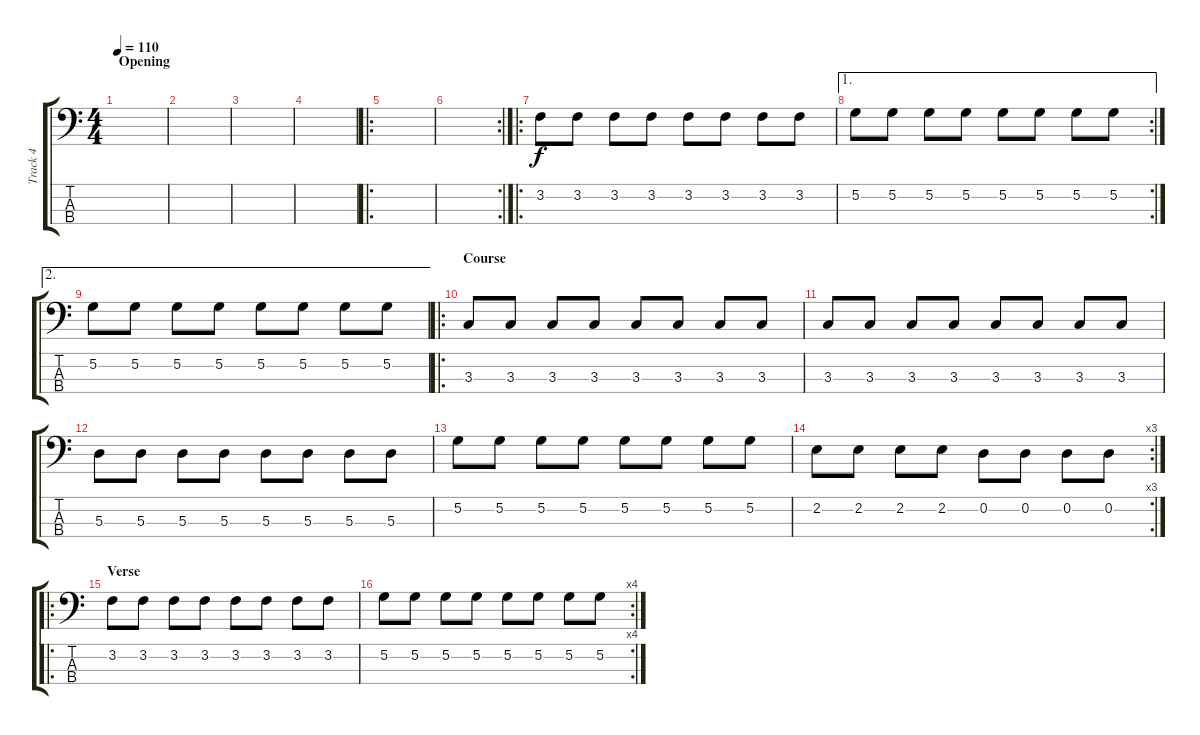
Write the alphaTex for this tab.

\track ("Track 4" "Track 4") {instrument electricbasspick}
\staff {score tabs}
\tuning (G2 D2 A1 E1) {hide}
\ts (4 4)
\section ("" "Opening")
\tempo 110
\clef f4
\ks c
|
|
|
|
\ro
|
\rc 2
|
\ro
3.2.8 3.2.8 3.2.8 3.2.8 3.2.8 3.2.8 3.2.8 3.2.8 |
\ae 1
\rc 2
5.2.8 5.2.8 5.2.8 5.2.8 5.2.8 5.2.8 5.2.8 5.2.8 |
\ae 2
5.2.8 5.2.8 5.2.8 5.2.8 5.2.8 5.2.8 5.2.8 5.2.8 |
\ro
\section ("" "Course")
3.3.8 3.3.8 3.3.8 3.3.8 3.3.8 3.3.8 3.3.8 3.3.8 |
3.3.8 3.3.8 3.3.8 3.3.8 3.3.8 3.3.8 3.3.8 3.3.8 |
5.3.8 5.3.8 5.3.8 5.3.8 5.3.8 5.3.8 5.3.8 5.3.8 |
5.2.8 5.2.8 5.2.8 5.2.8 5.2.8 5.2.8 5.2.8 5.2.8 |
\rc 3
2.2.8 2.2.8 2.2.8 2.2.8 0.2.8 0.2.8 0.2.8 0.2.8 |
\ro
\section ("" "Verse")
3.2.8 3.2.8 3.2.8 3.2.8 3.2.8 3.2.8 3.2.8 3.2.8 |
\rc 4
5.2.8 5.2.8 5.2.8 5.2.8 5.2.8 5.2.8 5.2.8 5.2.8
